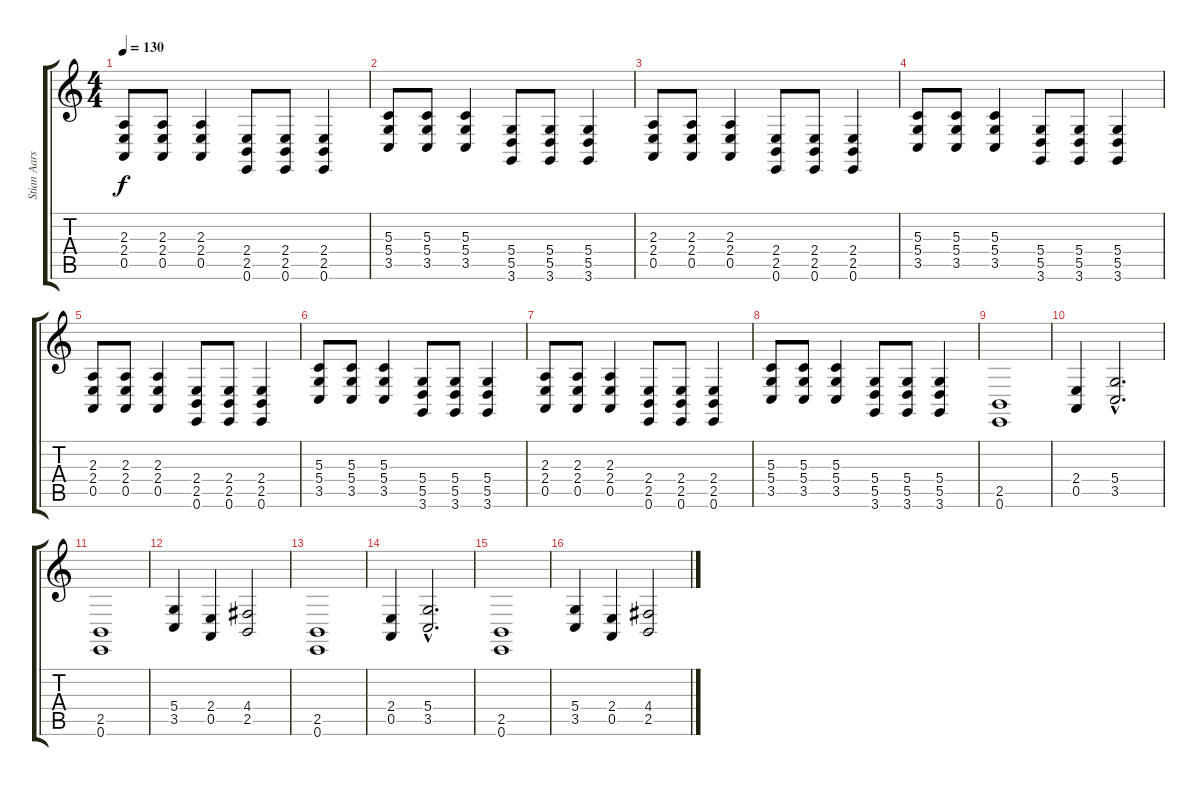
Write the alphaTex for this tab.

\track ("Stian Aarstad 2" "Stian Aars") {instrument pad7halo}
\staff {score tabs}
\tuning (E4 B3 G3 D3 A2 E2) {hide}
\ts (4 4)
\tempo 130
\clef g2
\ks c
(2.3 2.4 0.5).8{dy f} (2.3 2.4 0.5).8 (2.3 2.4 0.5).4 (2.4 2.5 0.6).8 (2.4 2.5 0.6).8 (2.4 2.5 0.6).4 |
(5.3 5.4 3.5).8 (5.3 5.4 3.5).8 (5.3 5.4 3.5).4 (5.4 5.5 3.6).8 (5.4 5.5 3.6).8 (5.4 5.5 3.6).4 |
(2.3 2.4 0.5).8 (2.3 2.4 0.5).8 (2.3 2.4 0.5).4 (2.4 2.5 0.6).8 (2.4 2.5 0.6).8 (2.4 2.5 0.6).4 |
(5.3 5.4 3.5).8 (5.3 5.4 3.5).8 (5.3 5.4 3.5).4 (5.4 5.5 3.6).8 (5.4 5.5 3.6).8 (5.4 5.5 3.6).4 |
(2.3 2.4 0.5).8 (2.3 2.4 0.5).8 (2.3 2.4 0.5).4 (2.4 2.5 0.6).8 (2.4 2.5 0.6).8 (2.4 2.5 0.6).4 |
(5.3 5.4 3.5).8 (5.3 5.4 3.5).8 (5.3 5.4 3.5).4 (5.4 5.5 3.6).8 (5.4 5.5 3.6).8 (5.4 5.5 3.6).4 |
(2.3 2.4 0.5).8 (2.3 2.4 0.5).8 (2.3 2.4 0.5).4 (2.4 2.5 0.6).8 (2.4 2.5 0.6).8 (2.4 2.5 0.6).4 |
(5.3 5.4 3.5).8 (5.3 5.4 3.5).8 (5.3 5.4 3.5).4 (5.4 5.5 3.6).8 (5.4 5.5 3.6).8 (5.4 5.5 3.6).4 |
(2.5 0.6).1 |
(2.4 0.5).4 (5.4{hac} 3.5{hac}).2{d} |
(2.5 0.6).1 |
(5.4 3.5).4 (2.4 0.5).4 (4.4 2.5).2 |
(2.5 0.6).1 |
(2.4 0.5).4 (5.4{hac} 3.5{hac}).2{d} |
(2.5 0.6).1 |
(5.4 3.5).4 (2.4 0.5).4 (4.4 2.5).2
